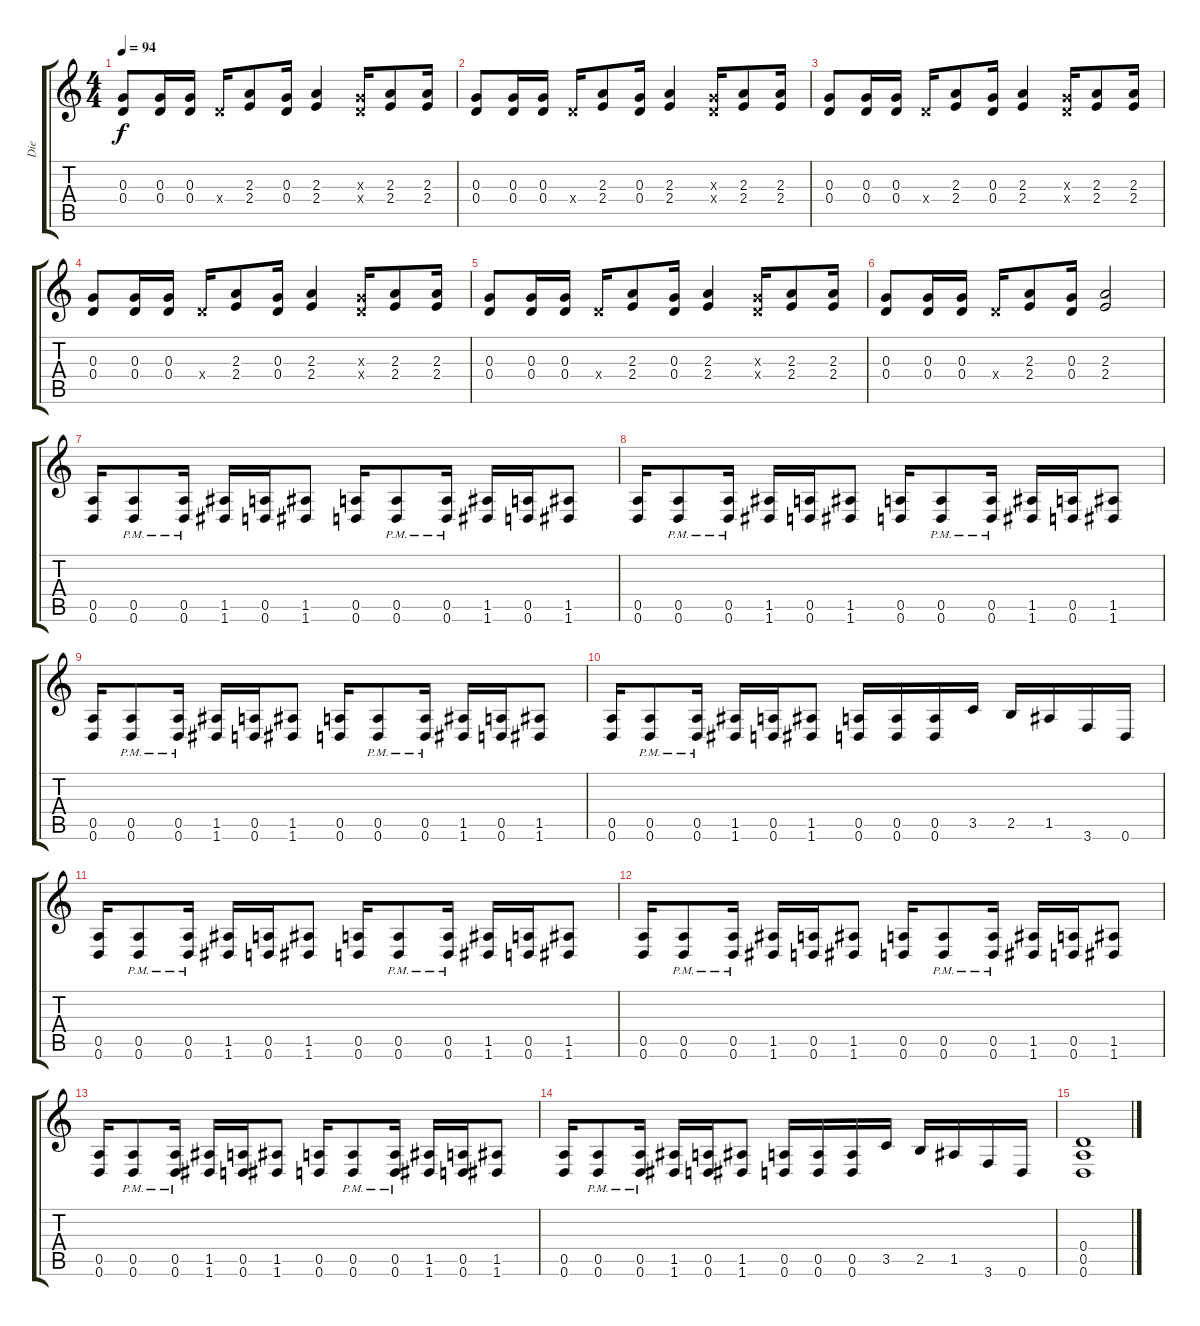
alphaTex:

\track ("Die" "Die") {instrument overdrivenguitar}
\staff {score tabs}
\tuning (E4 B3 G3 D3 A2 D2) {hide}
\ts (4 4)
\tempo 94
\clef g2
\ks c
(0.3 0.4).8{dy f} (0.3 0.4).16 (0.3 0.4).16 0.4{x}.16 (2.3 2.4).8 (0.3 0.4).16 (2.3 2.4).4 (0.3{x} 0.4{x}).16 (2.3 2.4).8 (2.3 2.4).16 |
(0.3 0.4).8 (0.3 0.4).16 (0.3 0.4).16 0.4{x}.16 (2.3 2.4).8 (0.3 0.4).16 (2.3 2.4).4 (0.3{x} 0.4{x}).16 (2.3 2.4).8 (2.3 2.4).16 |
(0.3 0.4).8 (0.3 0.4).16 (0.3 0.4).16 0.4{x}.16 (2.3 2.4).8 (0.3 0.4).16 (2.3 2.4).4 (0.3{x} 0.4{x}).16 (2.3 2.4).8 (2.3 2.4).16 |
(0.3 0.4).8 (0.3 0.4).16 (0.3 0.4).16 0.4{x}.16 (2.3 2.4).8 (0.3 0.4).16 (2.3 2.4).4 (0.3{x} 0.4{x}).16 (2.3 2.4).8 (2.3 2.4).16 |
(0.3 0.4).8 (0.3 0.4).16 (0.3 0.4).16 0.4{x}.16 (2.3 2.4).8 (0.3 0.4).16 (2.3 2.4).4 (0.3{x} 0.4{x}).16 (2.3 2.4).8 (2.3 2.4).16 |
(0.3 0.4).8 (0.3 0.4).16 (0.3 0.4).16 0.4{x}.16 (2.3 2.4).8 (0.3 0.4).16 (2.3 2.4).2 |
(0.5 0.6).16{instrument overdrivenguitar} (0.5{pm} 0.6{pm}).8 (0.5{pm} 0.6{pm}).16 (1.5 1.6).16 (0.5 0.6).16 (1.5 1.6).8 (0.5 0.6).16 (0.5{pm} 0.6{pm}).8 (0.5{pm} 0.6{pm}).16 (1.5 1.6).16 (0.5 0.6).16 (1.5 1.6).8 |
(0.5 0.6).16 (0.5{pm} 0.6{pm}).8 (0.5{pm} 0.6{pm}).16 (1.5 1.6).16 (0.5 0.6).16 (1.5 1.6).8 (0.5 0.6).16 (0.5{pm} 0.6{pm}).8 (0.5{pm} 0.6{pm}).16 (1.5 1.6).16 (0.5 0.6).16 (1.5 1.6).8 |
(0.5 0.6).16 (0.5{pm} 0.6{pm}).8 (0.5{pm} 0.6{pm}).16 (1.5 1.6).16 (0.5 0.6).16 (1.5 1.6).8 (0.5 0.6).16 (0.5{pm} 0.6{pm}).8 (0.5{pm} 0.6{pm}).16 (1.5 1.6).16 (0.5 0.6).16 (1.5 1.6).8 |
(0.5 0.6).16 (0.5{pm} 0.6{pm}).8 (0.5{pm} 0.6{pm}).16 (1.5 1.6).16 (0.5 0.6).16 (1.5 1.6).8 (0.5 0.6).16 (0.5 0.6).16 (0.5 0.6).16 3.5.16 2.5.16 1.5.16 3.6.16 0.6.16 |
(0.5 0.6).16 (0.5{pm} 0.6{pm}).8 (0.5{pm} 0.6{pm}).16 (1.5 1.6).16 (0.5 0.6).16 (1.5 1.6).8 (0.5 0.6).16 (0.5{pm} 0.6{pm}).8 (0.5{pm} 0.6{pm}).16 (1.5 1.6).16 (0.5 0.6).16 (1.5 1.6).8 |
(0.5 0.6).16 (0.5{pm} 0.6{pm}).8 (0.5{pm} 0.6{pm}).16 (1.5 1.6).16 (0.5 0.6).16 (1.5 1.6).8 (0.5 0.6).16 (0.5{pm} 0.6{pm}).8 (0.5{pm} 0.6{pm}).16 (1.5 1.6).16 (0.5 0.6).16 (1.5 1.6).8 |
(0.5 0.6).16 (0.5{pm} 0.6{pm}).8 (0.5{pm} 0.6{pm}).16 (1.5 1.6).16 (0.5 0.6).16 (1.5 1.6).8 (0.5 0.6).16 (0.5{pm} 0.6{pm}).8 (0.5{pm} 0.6{pm}).16 (1.5 1.6).16 (0.5 0.6).16 (1.5 1.6).8 |
(0.5 0.6).16 (0.5{pm} 0.6{pm}).8 (0.5{pm} 0.6{pm}).16 (1.5 1.6).16 (0.5 0.6).16 (1.5 1.6).8 (0.5 0.6).16 (0.5 0.6).16 (0.5 0.6).16 3.5.16 2.5.16 1.5.16 3.6.16 0.6.16 |
(0.4 0.5 0.6).1
